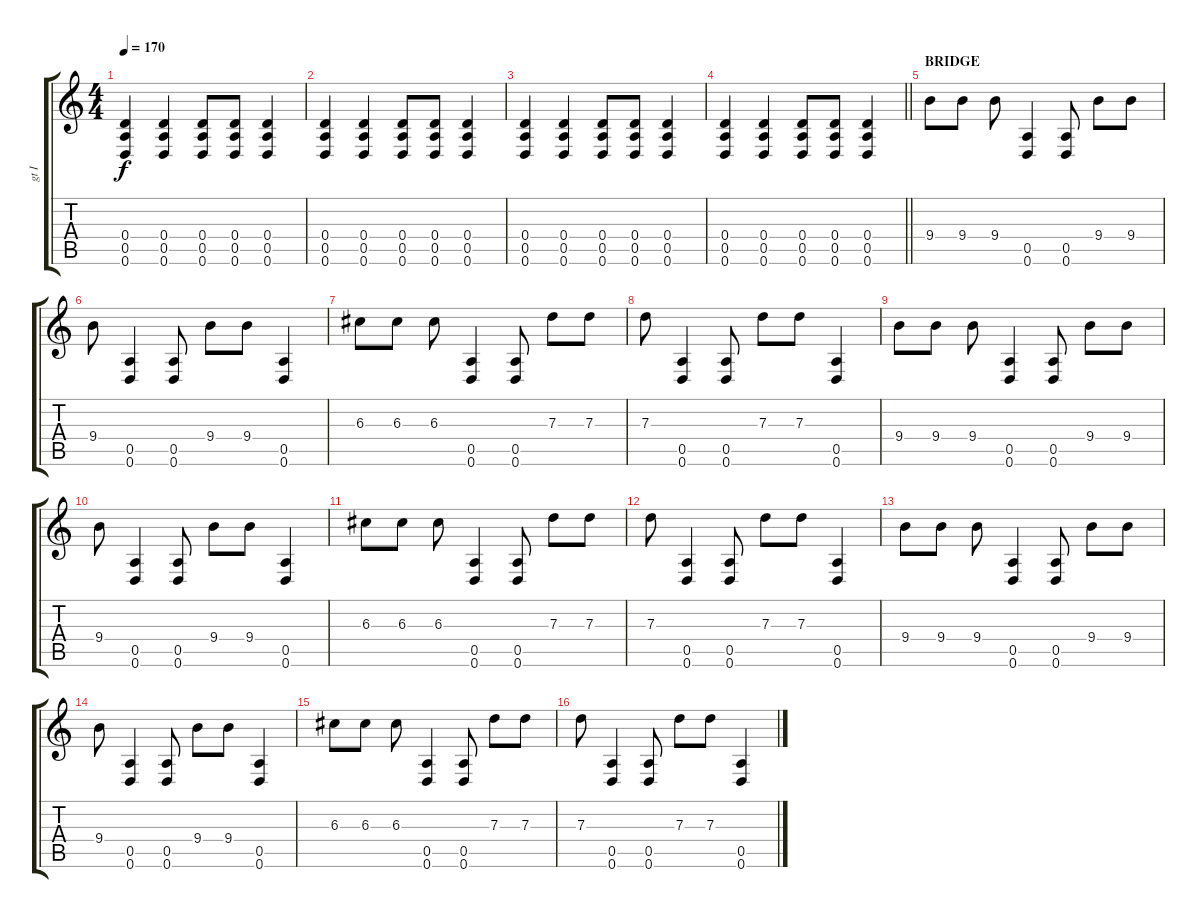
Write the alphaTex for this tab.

\track ("gt I" "gt I") {instrument overdrivenguitar}
\staff {score tabs}
\tuning (E4 B3 G3 D3 A2 D2) {hide}
\ts (4 4)
\tempo 170
\clef g2
\ks c
(0.4 0.5 0.6).4{dy f} (0.4 0.5 0.6).4 (0.4 0.5 0.6).8 (0.4 0.5 0.6).8 (0.4 0.5 0.6).4 |
(0.4 0.5 0.6).4 (0.4 0.5 0.6).4 (0.4 0.5 0.6).8 (0.4 0.5 0.6).8 (0.4 0.5 0.6).4 |
(0.4 0.5 0.6).4 (0.4 0.5 0.6).4 (0.4 0.5 0.6).8 (0.4 0.5 0.6).8 (0.4 0.5 0.6).4 |
\barLineRight lightlight
(0.4 0.5 0.6).4 (0.4 0.5 0.6).4 (0.4 0.5 0.6).8 (0.4 0.5 0.6).8 (0.4 0.5 0.6).4 |
\section ("" "BRIDGE")
9.4.8 9.4.8 9.4.8 (0.5 0.6).4 (0.5 0.6).8 9.4.8 9.4.8 |
9.4.8 (0.5 0.6).4 (0.5 0.6).8 9.4.8 9.4.8 (0.5 0.6).4 |
6.3.8 6.3.8 6.3.8 (0.5 0.6).4 (0.5 0.6).8 7.3.8 7.3.8 |
7.3.8 (0.5 0.6).4 (0.5 0.6).8 7.3.8 7.3.8 (0.5 0.6).4 |
9.4.8 9.4.8 9.4.8 (0.5 0.6).4 (0.5 0.6).8 9.4.8 9.4.8 |
9.4.8 (0.5 0.6).4 (0.5 0.6).8 9.4.8 9.4.8 (0.5 0.6).4 |
6.3.8 6.3.8 6.3.8 (0.5 0.6).4 (0.5 0.6).8 7.3.8 7.3.8 |
7.3.8 (0.5 0.6).4 (0.5 0.6).8 7.3.8 7.3.8 (0.5 0.6).4 |
9.4.8 9.4.8 9.4.8 (0.5 0.6).4 (0.5 0.6).8 9.4.8 9.4.8 |
9.4.8 (0.5 0.6).4 (0.5 0.6).8 9.4.8 9.4.8 (0.5 0.6).4 |
6.3.8 6.3.8 6.3.8 (0.5 0.6).4 (0.5 0.6).8 7.3.8 7.3.8 |
7.3.8 (0.5 0.6).4 (0.5 0.6).8 7.3.8 7.3.8 (0.5 0.6).4
